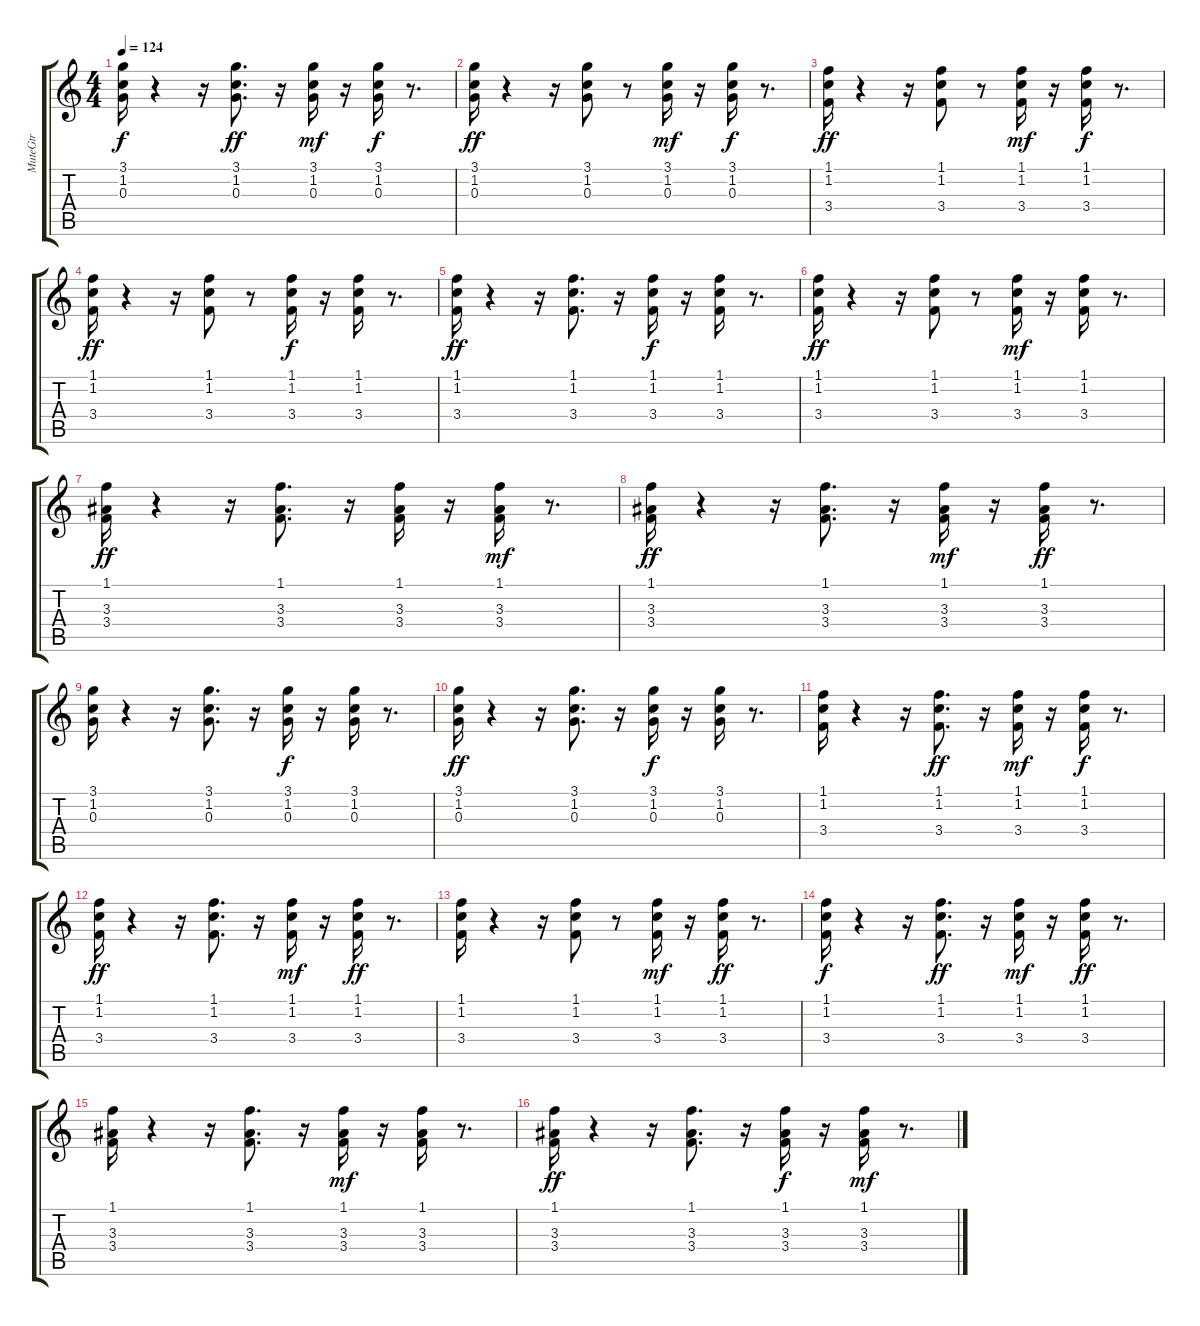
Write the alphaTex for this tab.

\track ("MuteGtr" "MuteGtr") {instrument electricguitarmuted}
\staff {score tabs}
\tuning (E4 B3 G3 D3 A2 E2) {hide}
\ts (4 4)
\tempo 124
\clef g2
\ks c
(3.1 1.2 0.3).16{dy f} r.4 r.16 (3.1 1.2 0.3).8{d dy ff} r.16 (3.1 1.2 0.3).16{dy mf} r.16 (3.1 1.2 0.3).16{dy f} r.8{d} |
(3.1 1.2 0.3).16{dy ff} r.4 r.16 (3.1 1.2 0.3).8 r.8 (3.1 1.2 0.3).16{dy mf} r.16 (3.1 1.2 0.3).16{dy f} r.8{d} |
(1.1 1.2 3.4).16{dy ff} r.4 r.16 (1.1 1.2 3.4).8 r.8 (1.1 1.2 3.4).16{dy mf} r.16 (1.1 1.2 3.4).16{dy f} r.8{d} |
(1.1 1.2 3.4).16{dy ff} r.4 r.16 (1.1 1.2 3.4).8 r.8 (1.1 1.2 3.4).16{dy f} r.16 (1.1 1.2 3.4).16 r.8{d} |
(1.1 1.2 3.4).16{dy ff} r.4 r.16 (1.1 1.2 3.4).8{d} r.16 (1.1 1.2 3.4).16{dy f} r.16 (1.1 1.2 3.4).16 r.8{d} |
(1.1 1.2 3.4).16{dy ff} r.4 r.16 (1.1 1.2 3.4).8 r.8 (1.1 1.2 3.4).16{dy mf} r.16 (1.1 1.2 3.4).16 r.8{d} |
(1.1 3.3 3.4).16{dy ff} r.4 r.16 (1.1 3.3 3.4).8{d} r.16 (1.1 3.3 3.4).16 r.16 (1.1 3.3 3.4).16{dy mf} r.8{d} |
(1.1 3.3 3.4).16{dy ff} r.4 r.16 (1.1 3.3 3.4).8{d} r.16 (1.1 3.3 3.4).16{dy mf} r.16 (1.1 3.3 3.4).16{dy ff} r.8{d} |
(3.1 1.2 0.3).16 r.4 r.16 (3.1 1.2 0.3).8{d} r.16 (3.1 1.2 0.3).16{dy f} r.16 (3.1 1.2 0.3).16 r.8{d} |
(3.1 1.2 0.3).16{dy ff} r.4 r.16 (3.1 1.2 0.3).8{d} r.16 (3.1 1.2 0.3).16{dy f} r.16 (3.1 1.2 0.3).16 r.8{d} |
(1.1 1.2 3.4).16 r.4 r.16 (1.1 1.2 3.4).8{d dy ff} r.16 (1.1 1.2 3.4).16{dy mf} r.16 (1.1 1.2 3.4).16{dy f} r.8{d} |
(1.1 1.2 3.4).16{dy ff} r.4 r.16 (1.1 1.2 3.4).8{d} r.16 (1.1 1.2 3.4).16{dy mf} r.16 (1.1 1.2 3.4).16{dy ff} r.8{d} |
(1.1 1.2 3.4).16 r.4 r.16 (1.1 1.2 3.4).8 r.8 (1.1 1.2 3.4).16{dy mf} r.16 (1.1 1.2 3.4).16{dy ff} r.8{d} |
(1.1 1.2 3.4).16{dy f} r.4 r.16 (1.1 1.2 3.4).8{d dy ff} r.16 (1.1 1.2 3.4).16{dy mf} r.16 (1.1 1.2 3.4).16{dy ff} r.8{d} |
(1.1 3.3 3.4).16 r.4 r.16 (1.1 3.3 3.4).8{d} r.16 (1.1 3.3 3.4).16{dy mf} r.16 (1.1 3.3 3.4).16 r.8{d} |
(1.1 3.3 3.4).16{dy ff} r.4 r.16 (1.1 3.3 3.4).8{d} r.16 (1.1 3.3 3.4).16{dy f} r.16 (1.1 3.3 3.4).16{dy mf} r.8{d}
